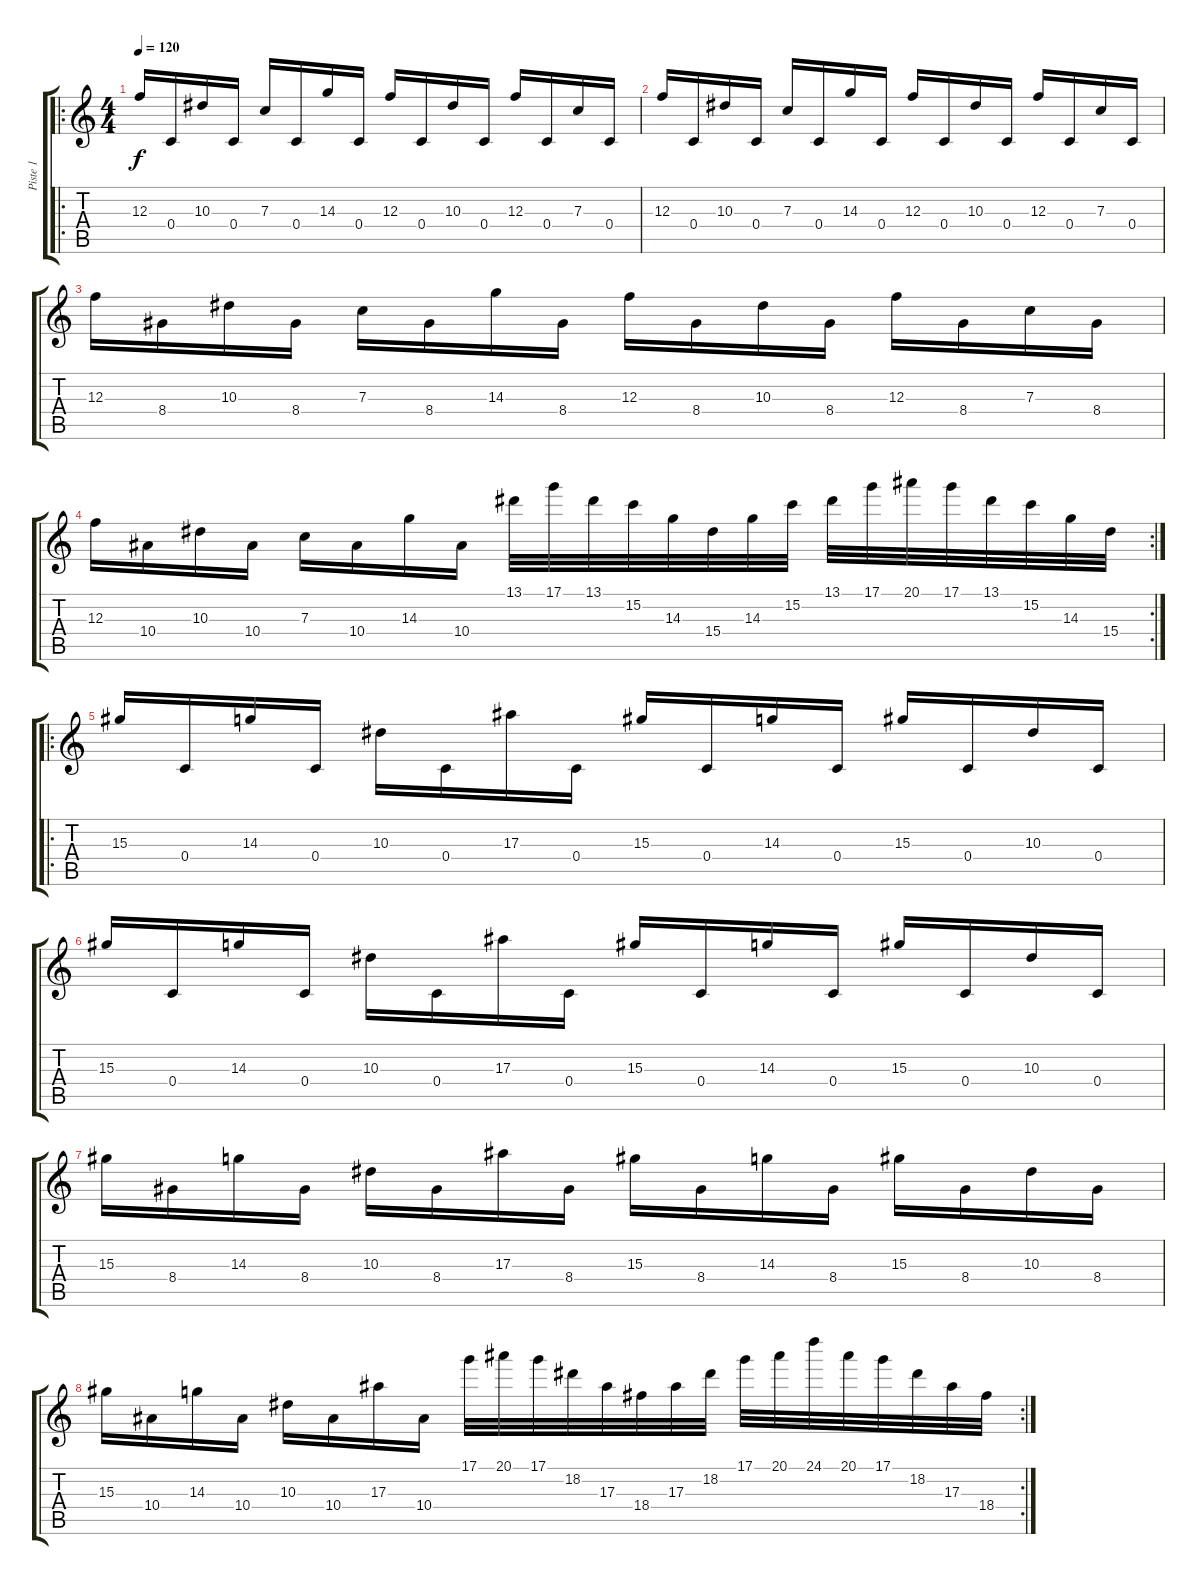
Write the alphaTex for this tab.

\track ("Piste 1" "Piste 1") {instrument distortionguitar}
\staff {score tabs}
\tuning (D4 A3 F3 C3 G2 C2) {hide}
\ro
\ts (4 4)
\tempo 120
\clef g2
\ks c
12.3.16{dy f} 0.4.16 10.3.16 0.4.16 7.3.16 0.4.16 14.3.16 0.4.16 12.3.16 0.4.16 10.3.16 0.4.16 12.3.16 0.4.16 7.3.16 0.4.16 |
12.3.16 0.4.16 10.3.16 0.4.16 7.3.16 0.4.16 14.3.16 0.4.16 12.3.16 0.4.16 10.3.16 0.4.16 12.3.16 0.4.16 7.3.16 0.4.16 |
12.3.16 8.4.16 10.3.16 8.4.16 7.3.16 8.4.16 14.3.16 8.4.16 12.3.16 8.4.16 10.3.16 8.4.16 12.3.16 8.4.16 7.3.16 8.4.16 |
\rc 2
12.3.16 10.4.16 10.3.16 10.4.16 7.3.16 10.4.16 14.3.16 10.4.16 13.1.32 17.1.32 13.1.32 15.2.32 14.3.32 15.4.32 14.3.32 15.2.32 13.1.32 17.1.32 20.1.32 17.1.32 13.1.32 15.2.32 14.3.32 15.4.32 |
\ro
15.3.16 0.4.16 14.3.16 0.4.16 10.3.16 0.4.16 17.3.16 0.4.16 15.3.16 0.4.16 14.3.16 0.4.16 15.3.16 0.4.16 10.3.16 0.4.16 |
15.3.16 0.4.16 14.3.16 0.4.16 10.3.16 0.4.16 17.3.16 0.4.16 15.3.16 0.4.16 14.3.16 0.4.16 15.3.16 0.4.16 10.3.16 0.4.16 |
15.3.16 8.4.16 14.3.16 8.4.16 10.3.16 8.4.16 17.3.16 8.4.16 15.3.16 8.4.16 14.3.16 8.4.16 15.3.16 8.4.16 10.3.16 8.4.16 |
\rc 2
15.3.16 10.4.16 14.3.16 10.4.16 10.3.16 10.4.16 17.3.16 10.4.16 17.1.32 20.1.32 17.1.32 18.2.32 17.3.32 18.4.32 17.3.32 18.2.32 17.1.32 20.1.32 24.1.32 20.1.32 17.1.32 18.2.32 17.3.32 18.4.32
